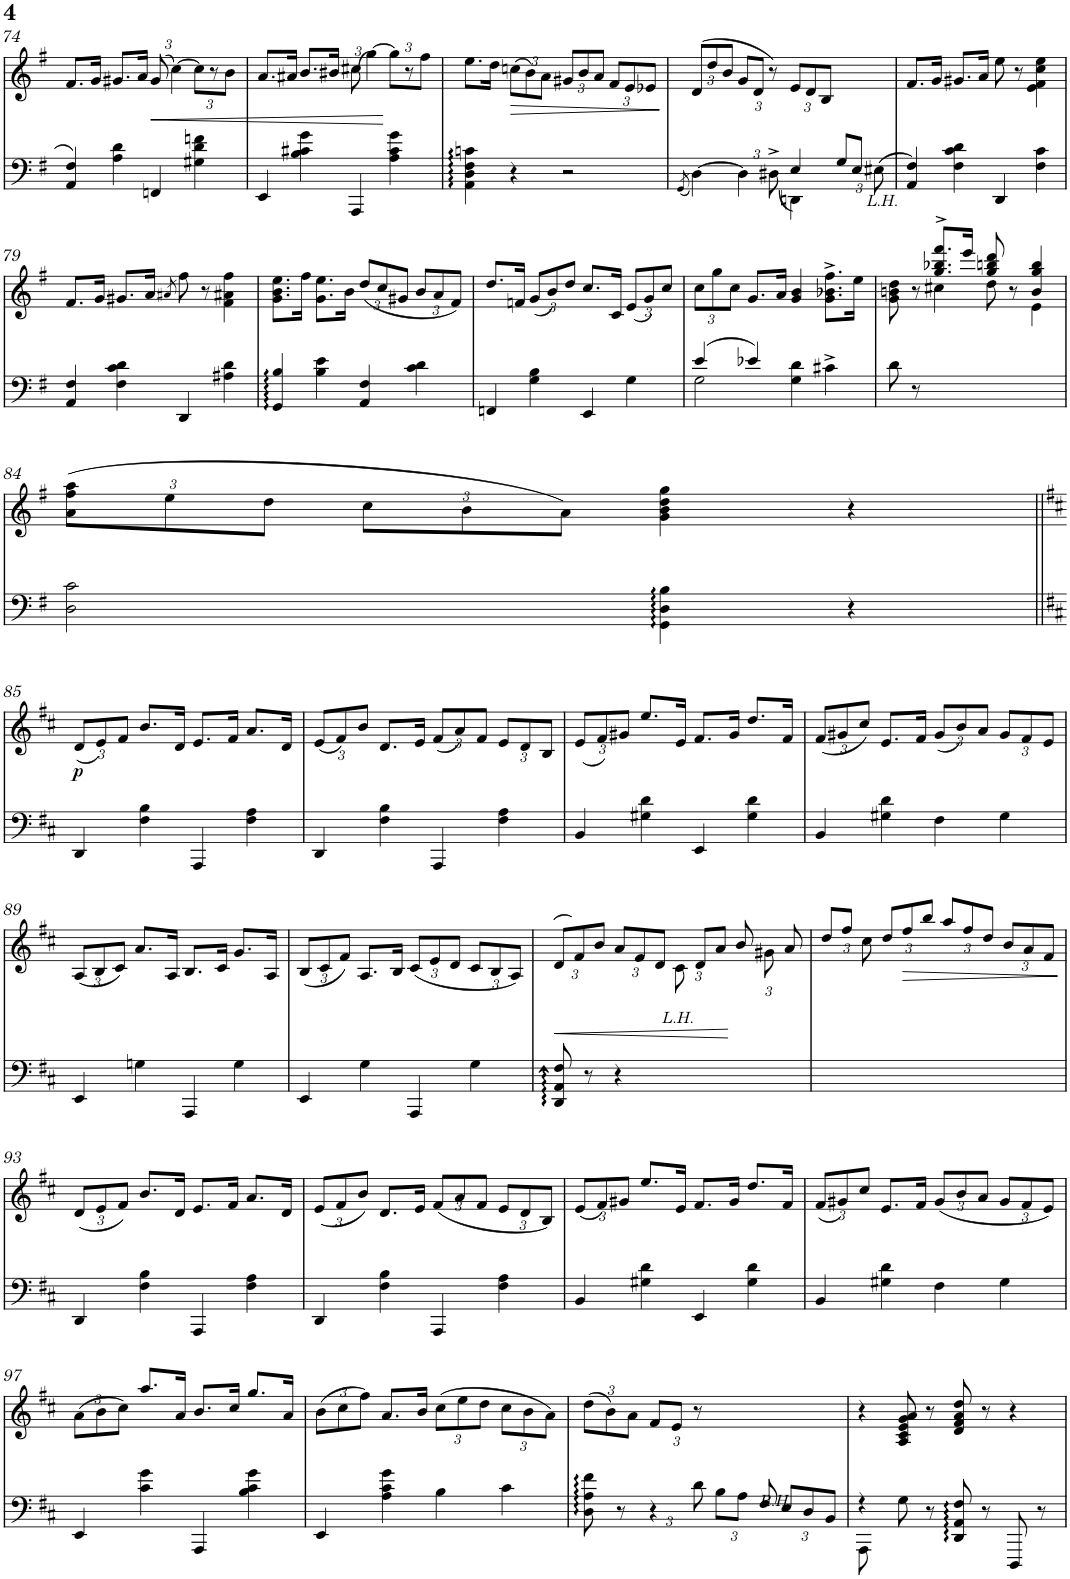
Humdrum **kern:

**kern	**kern	**dynam
*part2	*part1	*part1
*staff2	*staff1	*staff1
*I"l	*I"1	*
!!LO:PB:g=z
*clefF4	*clefG2	*
*k[f#]	*k[f#]	*
*G:	*G:	*
*M4/4	*M4/4	*
*met(c)	*met(c)	*
=74	=74	=74
4AA/ 4F#/	8.f#/L	.
.	16g/Jk	.
4A\ 4d\	8.g#X/L	.
.	16a/Jk	.
!	!	!LO:HP:b
4FFn/	(12g#/	<
.	[4cc\)	.
4G#X\ 4d\ 4fn\	.	.
*	*Xbrackettup	*
.	12r	.
.	12b\J	.
=75	=75	=75
4EE/	8.a/L	.
.	16a#X/Jk	.
4B\ 4c#X\ 4g\	8.b/L	.
.	16b#X/Jk	.
4AAA/	(12cc#X\	.
.	[4gg\)	.
4A\ 4c#\ 4g\	.	.
.	12r	[
.	12ff#\J	.
=76	=76	=76
4AA\ 4D\ 4F#\ 4cn\	8.ee\L	.
.	16dd\Jk	.
!	!	!LO:HP:b
4r	(12ccn\L	>
.	12b\)	.
.	12a\J	.
2r	12g#X/L	.
.	12b/	.
.	12a/J	.
.	12f#/L	.
.	12e/	.
.	12e-X/J	.
.	.	]
=77	=77	=77
(8qGG/	.	.
*^	*	*
[4D\)	2ryy	(>12d/L	.
.	.	12dd/	.
.	.	12b/J	.
*Xbrackettup	*	*	*
6D\]	.	12g/L	.
.	.	12d/J	.
(12D#X^\	.	12r)	.
4E/	4DDn\)	12e/L	.
.	.	12d/	.
.	.	12B/J	.
12G/L	4ryy	4ryy	.
12E/J	.	.	.
!LO:TX:b:i:t=L.H.	!	!	!
(12E#X\	.	.	.
*v	*v	*	*
=78	=78	=78
4AA/ 4F#/)	8.f#/L	.
.	16g/Jk	.
4F#\ 4c\ 4d\	8.g#X/L	.
.	16a/Jk	.
4DD/	8ee\	.
.	8r	.
4F#\ 4c\	4e\ 4f#\ 4cc\ 4ee\	.
!!LO:LB:g=z
=79	=79	=79
4AA/ 4F#/	8.f#/L	.
.	16g/Jk	.
4F#\ 4c\ 4d\	8.g#X/L	.
.	16a/Jk	.
.	8qa#X/	.
4DD/	8ff#\	.
.	8r	.
4A#X\ 4d\	4f#\ 4a#X\ 4ff#\	.
=80	=80	=80
4GG/ 4B/	8.g\ 8.b\ 8.ee\L	.
.	16ff#\Jk	.
4B\ 4e\	8.g\ 8.ee\L	.
.	16b\Jk	.
4AA/ 4F#/	(12dd/L	.
.	12cc/	.
.	12g#X/J	.
4c\ 4d\	12b/L	.
.	12a/	.
.	12f#/J)	.
=81	=81	=81
4FFn/	8.dd/L	.
.	16fn/Jk	.
4G\ 4B\	(12g/L	.
.	12b/)	.
.	12dd/J	.
4EE/	8.cc/L	.
.	16c/Jk	.
4G\	(12e/L	.
.	12g/)	.
.	12cc/J	.
=82	=82	=82
*^	*	*
(4e/	2G\	12cc\L	.
.	.	12gg\	.
.	.	12cc\J	.
4e-X/)	.	8.g/L	.
.	.	16a/Jk	.
4G\ 4d\	2ryy	4g/ 4b/	.
4c#X^\	.	8.g\^ 8.b-X\^ 8.ff#\^L	.
.	.	16ee\Jk	.
*v	*v	*	*
=83	=83	=83
*	*^	*
8d\	8g\ 8bn\ 8dd\	4ryy	.
8r	8r	.	.
4ryy	8.gg/^ 8.bb-X/^ 8.fff#/^L	4cc#X\	.
.	16eee/Jk	.	.
2ryy	8gg/ 8bbn/ 8ddd/	8dd\	.
.	8r	8ryy	.
.	4b/ 4gg/ 4bb/	4e\	.
*	*v	*v	*
!!LO:LB:g=z
=84	=84	=84
2D\ 2c\	(12a\ 12ff#\ 12aa\L	.
.	12ee\	.
.	12dd\J	.
.	12cc\L	.
.	12b\	.
.	12a\J)	.
4GG\ 4D\ 4B\	4g\ 4b\ 4dd\ 4gg\	.
4r	4r	.
!!LO:LB:g=z
=85||	=85||	=85||
*k[f#c#]	*k[f#c#]	*
!	!	!LO:DY:b
4DD/	(12d/L	p
.	12e/)	.
.	12f#/J	.
4F#\ 4B\	8.b/L	.
.	16d/Jk	.
4AAA/	8.e/L	.
.	16f#/Jk	.
4F#\ 4A\	8.a/L	.
.	16d/Jk	.
=86	=86	=86
4DD/	(12e/L	.
.	12f#/)	.
.	12b/J	.
4F#\ 4B\	8.d/L	.
.	16e/Jk	.
4AAA/	(12f#/L	.
.	12a/)	.
.	12f#/J	.
4F#\ 4A\	12e/L	.
.	12d/	.
.	12B/J	.
=87	=87	=87
4BB/	(12e/L	.
.	12f#/)	.
.	12g#X/J	.
4G#X\ 4d\	8.ee/L	.
.	16e/Jk	.
4EE/	8.f#/L	.
.	16g#/Jk	.
4G#\ 4d\	8.dd/L	.
.	16f#/Jk	.
=88	=88	=88
4BB/	(12f#/L	.
.	12g#X/	.
.	12cc#/J)	.
4G#X\ 4d\	8.e/L	.
.	16f#/Jk	.
4F#\	(12g#/L	.
.	12b/)	.
.	12a/J	.
4G#\	12g#/L	.
.	12f#/	.
.	12e/J	.
!!LO:LB:g=z
=89	=89	=89
4EE/	(12A/L	.
.	12B/	.
.	12c#/J)	.
4Gn\	8.a/L	.
.	16A/Jk	.
4AAA/	8.B/L	.
.	16c#/Jk	.
4G\	8.g/L	.
.	16A/Jk	.
=90	=90	=90
4EE/	(12B/L	.
.	12c#/	.
.	12f#/J)	.
4G\	8.A/L	.
.	16B/Jk	.
4AAA/	(12c#/L	.
.	12e/	.
.	12d/J	.
4G\	12c#/L	.
.	12B/	.
.	12A/J)	.
=91	=91	=91
!	!	!LO:HP:b
8DD/ 8AA/ 8F#/	(>12d/L	<
.	12f#/)	.
8r	.	.
.	12b/J	.
4r	12a/L	.
.	12g/	.
.	12d/J	.
!	!LO:TX:b:i:t=L.H.	!
4ryy	12c#\	.
.	12d/L	.
.	12a/J	.
4ryy	12b/	[
.	12g#X\	.
.	12a/	.
=92	=92	=92
1ryy	12dd/L	.
.	12ff#/J	.
.	12cc#\	.
.	12dd/L	.
!	!	!LO:HP:b
.	12gg/	>
.	12bb/J	.
.	12aa/L	.
.	12ff#/	.
.	12dd/J	.
.	12b/L	.
.	12b/	.
.	12f#/J	.
.	.	]
!!LO:LB:g=z
=93	=93	=93
4DD/	(12d/L	.
.	12e/	.
.	12f#/J)	.
4F#\ 4B\	8.b/L	.
.	16d/Jk	.
4AAA/	8.e/L	.
.	16f#/Jk	.
4F#\ 4A\	8.a/L	.
.	16d/Jk	.
=94	=94	=94
4DD/	(12e/L	.
.	12f#/	.
.	12b/J)	.
4F#\ 4B\	8.d/L	.
.	16e/Jk	.
4AAA/	(12f#/L	.
.	12a/	.
.	12f#/J	.
4F#\ 4A\	12e/L	.
.	12d/	.
.	12B/J)	.
=95	=95	=95
4BB/	(12e/L	.
.	12f#/)	.
.	12g#X/J	.
4G#X\ 4d\	8.ee/L	.
.	16e/Jk	.
4EE/	8.f#/L	.
.	16g#/Jk	.
4G#\ 4d\	8.dd/L	.
.	16f#/Jk	.
=96	=96	=96
4BB/	(12f#/L	.
.	12g#X/)	.
.	12cc#/J	.
4G#X\ 4d\	8.e/L	.
.	16f#/Jk	.
4F#\	(12g#/L	.
.	12b/	.
.	12a/J	.
4G#\	12g#/L	.
.	12f#/	.
.	12e/J)	.
!!LO:LB:g=z
=97	=97	=97
4EE/	(12a\L	.
.	12b\	.
.	12cc#\J)	.
4c#\ 4g\	8.aa/L	.
.	16a/Jk	.
4AAA/	8.b/L	.
.	16cc#/Jk	.
4B\ 4c#\ 4g\	8.gg/L	.
.	16a/Jk	.
=98	=98	=98
4EE/	(12b\L	.
.	12cc#\	.
.	12ff#\J)	.
4A\ 4c#\ 4g\	8.a/L	.
.	16b/Jk	.
4B\	(12cc#\L	.
.	12ee\	.
.	12dd\J	.
4c#\	12cc#\L	.
.	12b\	.
.	12a\J)	.
=99	=99	=99
8D\ 8A\ 8f#\	(12dd\L	.
.	12b\)	.
8r	.	.
.	12a\J	.
6r	12f#/L	.
.	12e/J	.
12d\	12r	.
12B\L	4ryy	.
12A\J	.	.
!LO:TX:b:i:t=R.H.	!	!
12F#/	.	.
12E/L	4ryy	.
12D/	.	.
12BB/J	.	.
=100	=100	=100
*^	*	*
4r	8AAA\	4r	.
.	2..ryy	.	.
8G\	.	8A/ 8c#/ 8e/ 8g/ 8a/	.
8r	.	8r	.
8DD/ 8AA/ 8F#/	.	8d/ 8f#/ 8a/ 8dd/	.
8r	.	8r	.
8DDD/	.	4r	.
8r	.	.	.
*v	*v	*	*
=	=	=
*-	*-	*-
